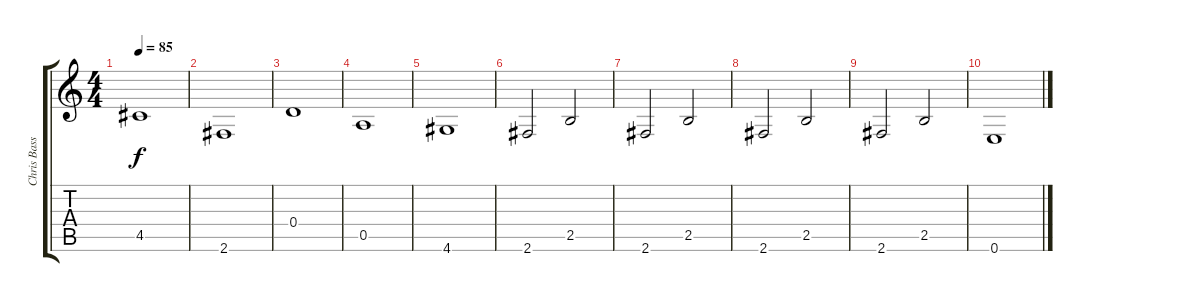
\track ("Chris Bass" "Chris Bass") {instrument electricbassfinger}
\staff {score tabs}
\tuning (E4 B3 G3 D3 A2 E2) {hide}
\ts (4 4)
\tempo 85
\clef g2
\ks c
4.5.1{dy f} |
2.6.1 |
0.4.1 |
0.5.1 |
4.6.1 |
2.6.2 2.5.2 |
2.6.2 2.5.2 |
2.6.2 2.5.2 |
2.6.2 2.5.2 |
0.6.1
